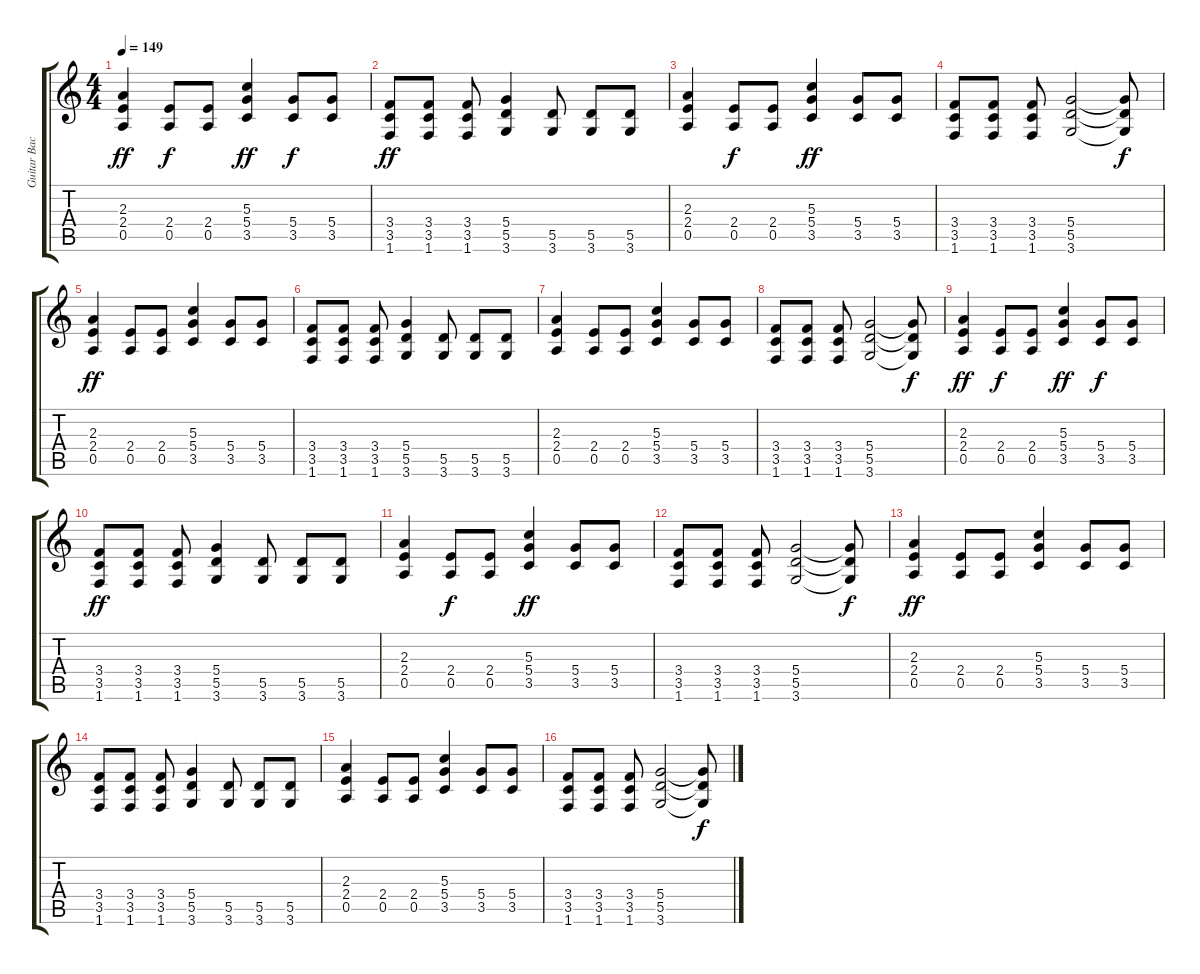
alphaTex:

\track ("Guitar Backing" "Guitar Bac") {instrument distortionguitar}
\staff {score tabs}
\tuning (E4 B3 G3 D3 A2 E2) {hide}
\ts (4 4)
\tempo 149
\clef g2
\ks c
(2.3 2.4 0.5).4{dy ff instrument distortionguitar} (2.4 0.5).8{dy f} (2.4 0.5).8 (5.3 5.4 3.5).4{dy ff} (5.4 3.5).8{dy f} (5.4 3.5).8 |
(3.4 3.5 1.6).8{dy ff} (3.4 3.5 1.6).8 (3.4 3.5 1.6).8 (5.4 5.5 3.6).4 (5.5 3.6).8 (5.5 3.6).8 (5.5 3.6).8 |
(2.3 2.4 0.5).4 (2.4 0.5).8{dy f} (2.4 0.5).8 (5.3 5.4 3.5).4{dy ff} (5.4 3.5).8 (5.4 3.5).8 |
(3.4 3.5 1.6).8 (3.4 3.5 1.6).8 (3.4 3.5 1.6).8 (5.4 5.5 3.6).2 (5.4{t} 5.5{t} 3.6{t}).8{dy f} |
(2.3 2.4 0.5).4{dy ff} (2.4 0.5).8 (2.4 0.5).8 (5.3 5.4 3.5).4 (5.4 3.5).8 (5.4 3.5).8 |
(3.4 3.5 1.6).8 (3.4 3.5 1.6).8 (3.4 3.5 1.6).8 (5.4 5.5 3.6).4 (5.5 3.6).8 (5.5 3.6).8 (5.5 3.6).8 |
(2.3 2.4 0.5).4 (2.4 0.5).8 (2.4 0.5).8 (5.3 5.4 3.5).4 (5.4 3.5).8 (5.4 3.5).8 |
(3.4 3.5 1.6).8 (3.4 3.5 1.6).8 (3.4 3.5 1.6).8 (5.4 5.5 3.6).2 (5.4{t} 5.5{t} 3.6{t}).8{dy f} |
(2.3 2.4 0.5).4{dy ff} (2.4 0.5).8{dy f} (2.4 0.5).8 (5.3 5.4 3.5).4{dy ff} (5.4 3.5).8{dy f} (5.4 3.5).8 |
(3.4 3.5 1.6).8{dy ff} (3.4 3.5 1.6).8 (3.4 3.5 1.6).8 (5.4 5.5 3.6).4 (5.5 3.6).8 (5.5 3.6).8 (5.5 3.6).8 |
(2.3 2.4 0.5).4 (2.4 0.5).8{dy f} (2.4 0.5).8 (5.3 5.4 3.5).4{dy ff} (5.4 3.5).8 (5.4 3.5).8 |
(3.4 3.5 1.6).8 (3.4 3.5 1.6).8 (3.4 3.5 1.6).8 (5.4 5.5 3.6).2 (5.4{t} 5.5{t} 3.6{t}).8{dy f} |
(2.3 2.4 0.5).4{dy ff} (2.4 0.5).8 (2.4 0.5).8 (5.3 5.4 3.5).4 (5.4 3.5).8 (5.4 3.5).8 |
(3.4 3.5 1.6).8 (3.4 3.5 1.6).8 (3.4 3.5 1.6).8 (5.4 5.5 3.6).4 (5.5 3.6).8 (5.5 3.6).8 (5.5 3.6).8 |
(2.3 2.4 0.5).4 (2.4 0.5).8 (2.4 0.5).8 (5.3 5.4 3.5).4 (5.4 3.5).8 (5.4 3.5).8 |
(3.4 3.5 1.6).8 (3.4 3.5 1.6).8 (3.4 3.5 1.6).8 (5.4 5.5 3.6).2 (5.4{t} 5.5{t} 3.6{t}).8{dy f}
